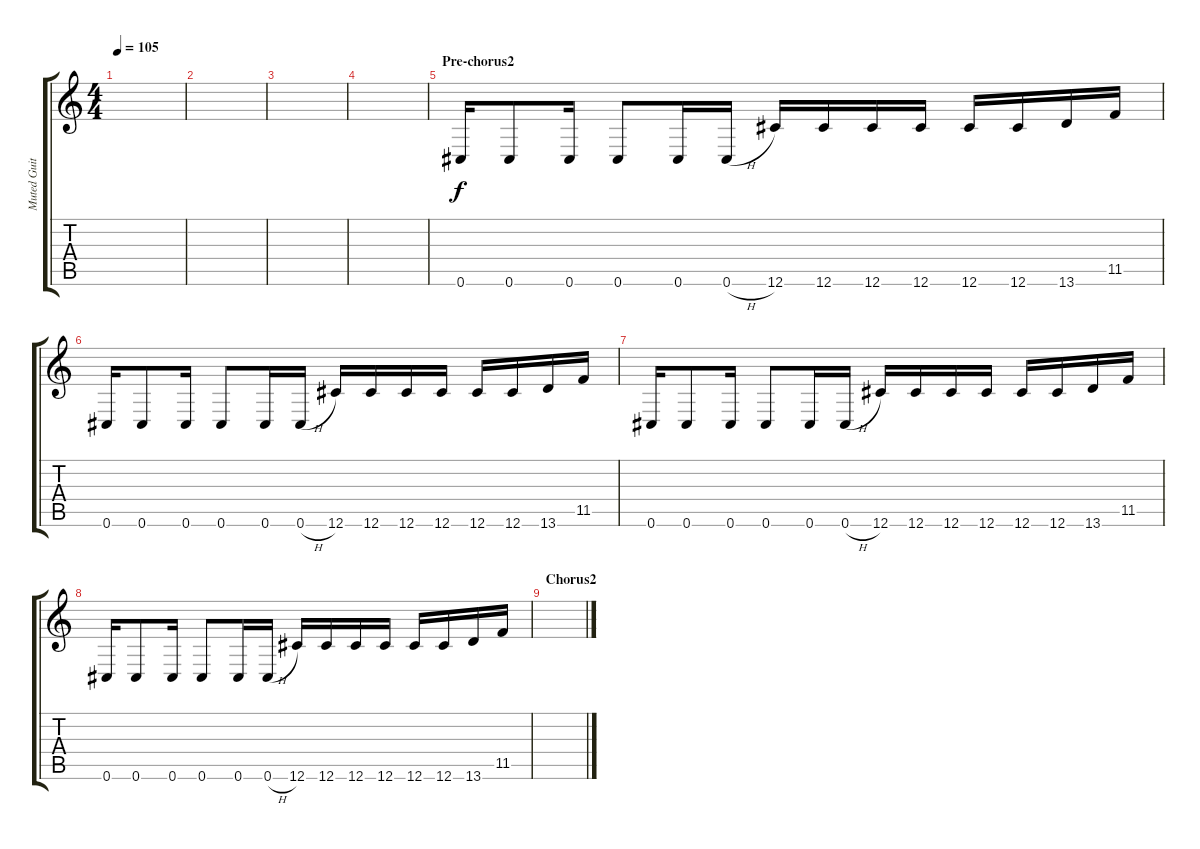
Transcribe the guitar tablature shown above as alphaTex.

\track ("Muted Guitar" "Muted Guit") {instrument electricguitarmuted}
\staff {score tabs}
\tuning (Db4 Ab3 E3 B2 Gb2 Db2) {hide}
\ts (4 4)
\tempo 105
\clef g2
\ks c
|
|
|
|
\section ("" "Pre-chorus2")
0.6.16 0.6.8 0.6.16 0.6.8 0.6.16 0.6{h}.16 12.6.16 12.6.16 12.6.16 12.6.16 12.6.16 12.6.16 13.6.16 11.5.16 |
0.6.16 0.6.8 0.6.16 0.6.8 0.6.16 0.6{h}.16 12.6.16 12.6.16 12.6.16 12.6.16 12.6.16 12.6.16 13.6.16 11.5.16 |
0.6.16 0.6.8 0.6.16 0.6.8 0.6.16 0.6{h}.16 12.6.16 12.6.16 12.6.16 12.6.16 12.6.16 12.6.16 13.6.16 11.5.16 |
0.6.16 0.6.8 0.6.16 0.6.8 0.6.16 0.6{h}.16 12.6.16 12.6.16 12.6.16 12.6.16 12.6.16 12.6.16 13.6.16 11.5.16 |
\section ("" "Chorus2")
